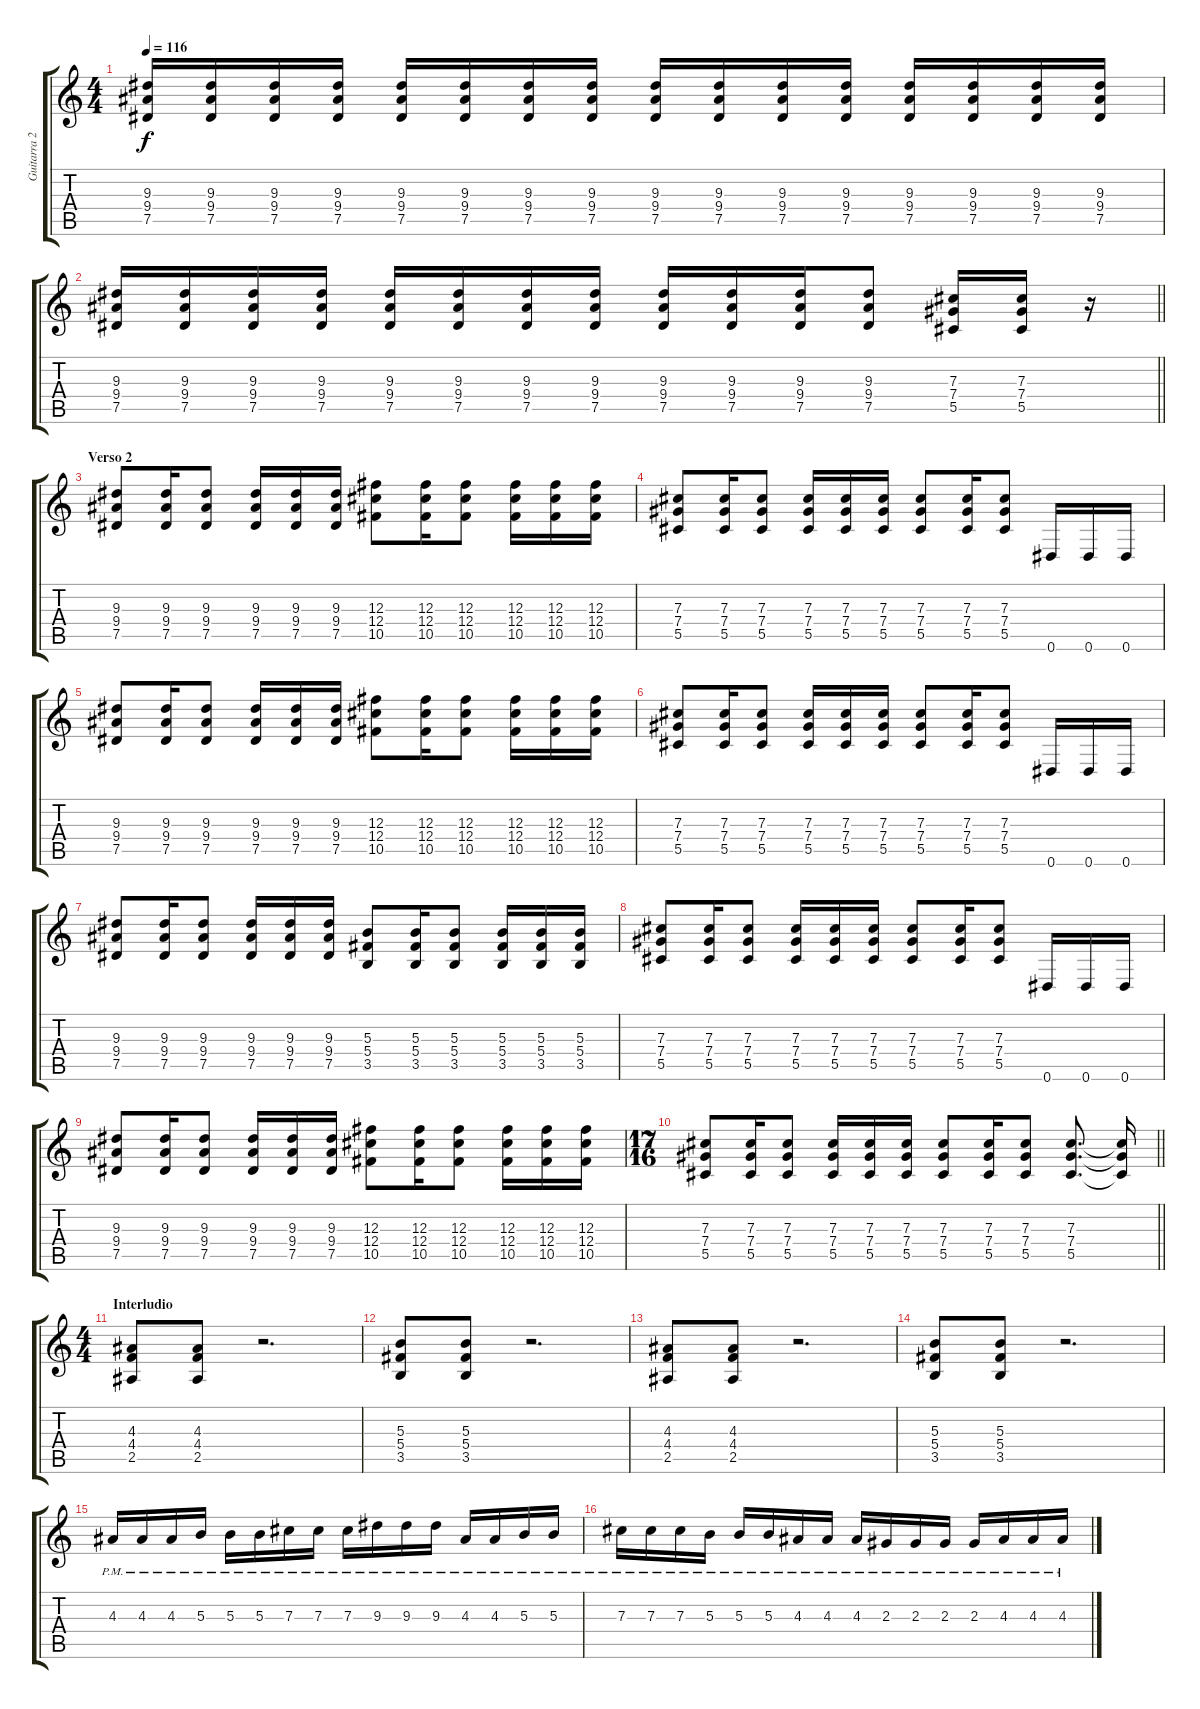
\track ("Guitarra 2" "Guitarra 2") {instrument distortionguitar}
\staff {score tabs}
\tuning (Eb4 Bb3 Gb3 Db3 Ab2 Eb2) {hide}
\ts (4 4)
\tempo 116
\clef g2
\ks c
(9.3 9.4 7.5).16{dy f} (9.3 9.4 7.5).16 (9.3 9.4 7.5).16 (9.3 9.4 7.5).16 (9.3 9.4 7.5).16 (9.3 9.4 7.5).16 (9.3 9.4 7.5).16 (9.3 9.4 7.5).16 (9.3 9.4 7.5).16 (9.3 9.4 7.5).16 (9.3 9.4 7.5).16 (9.3 9.4 7.5).16 (9.3 9.4 7.5).16 (9.3 9.4 7.5).16 (9.3 9.4 7.5).16 (9.3 9.4 7.5).16 |
\barLineRight lightlight
(9.3 9.4 7.5).16 (9.3 9.4 7.5).16 (9.3 9.4 7.5).16 (9.3 9.4 7.5).16 (9.3 9.4 7.5).16 (9.3 9.4 7.5).16 (9.3 9.4 7.5).16 (9.3 9.4 7.5).16 (9.3 9.4 7.5).16 (9.3 9.4 7.5).16 (9.3 9.4 7.5).16 (9.3 9.4 7.5).8 (7.3 7.4 5.5).16 (7.3 7.4 5.5).16 r.16 |
\section ("" "Verso 2")
(9.3 9.4 7.5).8 (9.3 9.4 7.5).16 (9.3 9.4 7.5).8 (9.3 9.4 7.5).16 (9.3 9.4 7.5).16 (9.3 9.4 7.5).16 (12.3 12.4 10.5).8 (12.3 12.4 10.5).16 (12.3 12.4 10.5).8 (12.3 12.4 10.5).16 (12.3 12.4 10.5).16 (12.3 12.4 10.5).16 |
(7.3 7.4 5.5).8 (7.3 7.4 5.5).16 (7.3 7.4 5.5).8 (7.3 7.4 5.5).16 (7.3 7.4 5.5).16 (7.3 7.4 5.5).16 (7.3 7.4 5.5).8 (7.3 7.4 5.5).16 (7.3 7.4 5.5).8 0.6.16 0.6.16 0.6.16 |
(9.3 9.4 7.5).8 (9.3 9.4 7.5).16 (9.3 9.4 7.5).8 (9.3 9.4 7.5).16 (9.3 9.4 7.5).16 (9.3 9.4 7.5).16 (12.3 12.4 10.5).8 (12.3 12.4 10.5).16 (12.3 12.4 10.5).8 (12.3 12.4 10.5).16 (12.3 12.4 10.5).16 (12.3 12.4 10.5).16 |
(7.3 7.4 5.5).8 (7.3 7.4 5.5).16 (7.3 7.4 5.5).8 (7.3 7.4 5.5).16 (7.3 7.4 5.5).16 (7.3 7.4 5.5).16 (7.3 7.4 5.5).8 (7.3 7.4 5.5).16 (7.3 7.4 5.5).8 0.6.16 0.6.16 0.6.16 |
(9.3 9.4 7.5).8 (9.3 9.4 7.5).16 (9.3 9.4 7.5).8 (9.3 9.4 7.5).16 (9.3 9.4 7.5).16 (9.3 9.4 7.5).16 (5.3 5.4 3.5).8 (5.3 5.4 3.5).16 (5.3 5.4 3.5).8 (5.3 5.4 3.5).16 (5.3 5.4 3.5).16 (5.3 5.4 3.5).16 |
(7.3 7.4 5.5).8 (7.3 7.4 5.5).16 (7.3 7.4 5.5).8 (7.3 7.4 5.5).16 (7.3 7.4 5.5).16 (7.3 7.4 5.5).16 (7.3 7.4 5.5).8 (7.3 7.4 5.5).16 (7.3 7.4 5.5).8 0.6.16 0.6.16 0.6.16 |
(9.3 9.4 7.5).8 (9.3 9.4 7.5).16 (9.3 9.4 7.5).8 (9.3 9.4 7.5).16 (9.3 9.4 7.5).16 (9.3 9.4 7.5).16 (12.3 12.4 10.5).8 (12.3 12.4 10.5).16 (12.3 12.4 10.5).8 (12.3 12.4 10.5).16 (12.3 12.4 10.5).16 (12.3 12.4 10.5).16 |
\ts (17 16)
\barLineRight lightlight
(7.3 7.4 5.5).8 (7.3 7.4 5.5).16 (7.3 7.4 5.5).8 (7.3 7.4 5.5).16 (7.3 7.4 5.5).16 (7.3 7.4 5.5).16 (7.3 7.4 5.5).8 (7.3 7.4 5.5).16 (7.3 7.4 5.5).8 (7.3 7.4 5.5).8{d} (7.3{t} 7.4{t} 5.5{t}).16 |
\ts (4 4)
\section ("" "Interludio")
(4.3 4.4 2.5).8 (4.3 4.4 2.5).8 r.2{d} |
(5.3 5.4 3.5).8 (5.3 5.4 3.5).8 r.2{d} |
(4.3 4.4 2.5).8 (4.3 4.4 2.5).8 r.2{d} |
(5.3 5.4 3.5).8 (5.3 5.4 3.5).8 r.2{d} |
4.3{pm}.16 4.3{pm}.16 4.3{pm}.16 5.3{pm}.16 5.3{pm}.16 5.3{pm}.16 7.3{pm}.16 7.3{pm}.16 7.3{pm}.16 9.3{pm}.16 9.3{pm}.16 9.3{pm}.16 4.3{pm}.16 4.3{pm}.16 5.3{pm}.16 5.3{pm}.16 |
7.3{pm}.16 7.3{pm}.16 7.3{pm}.16 5.3{pm}.16 5.3{pm}.16 5.3{pm}.16 4.3{pm}.16 4.3{pm}.16 4.3{pm}.16 2.3{pm}.16 2.3{pm}.16 2.3{pm}.16 2.3{pm}.16 4.3{pm}.16 4.3{pm}.16 4.3{pm}.16
